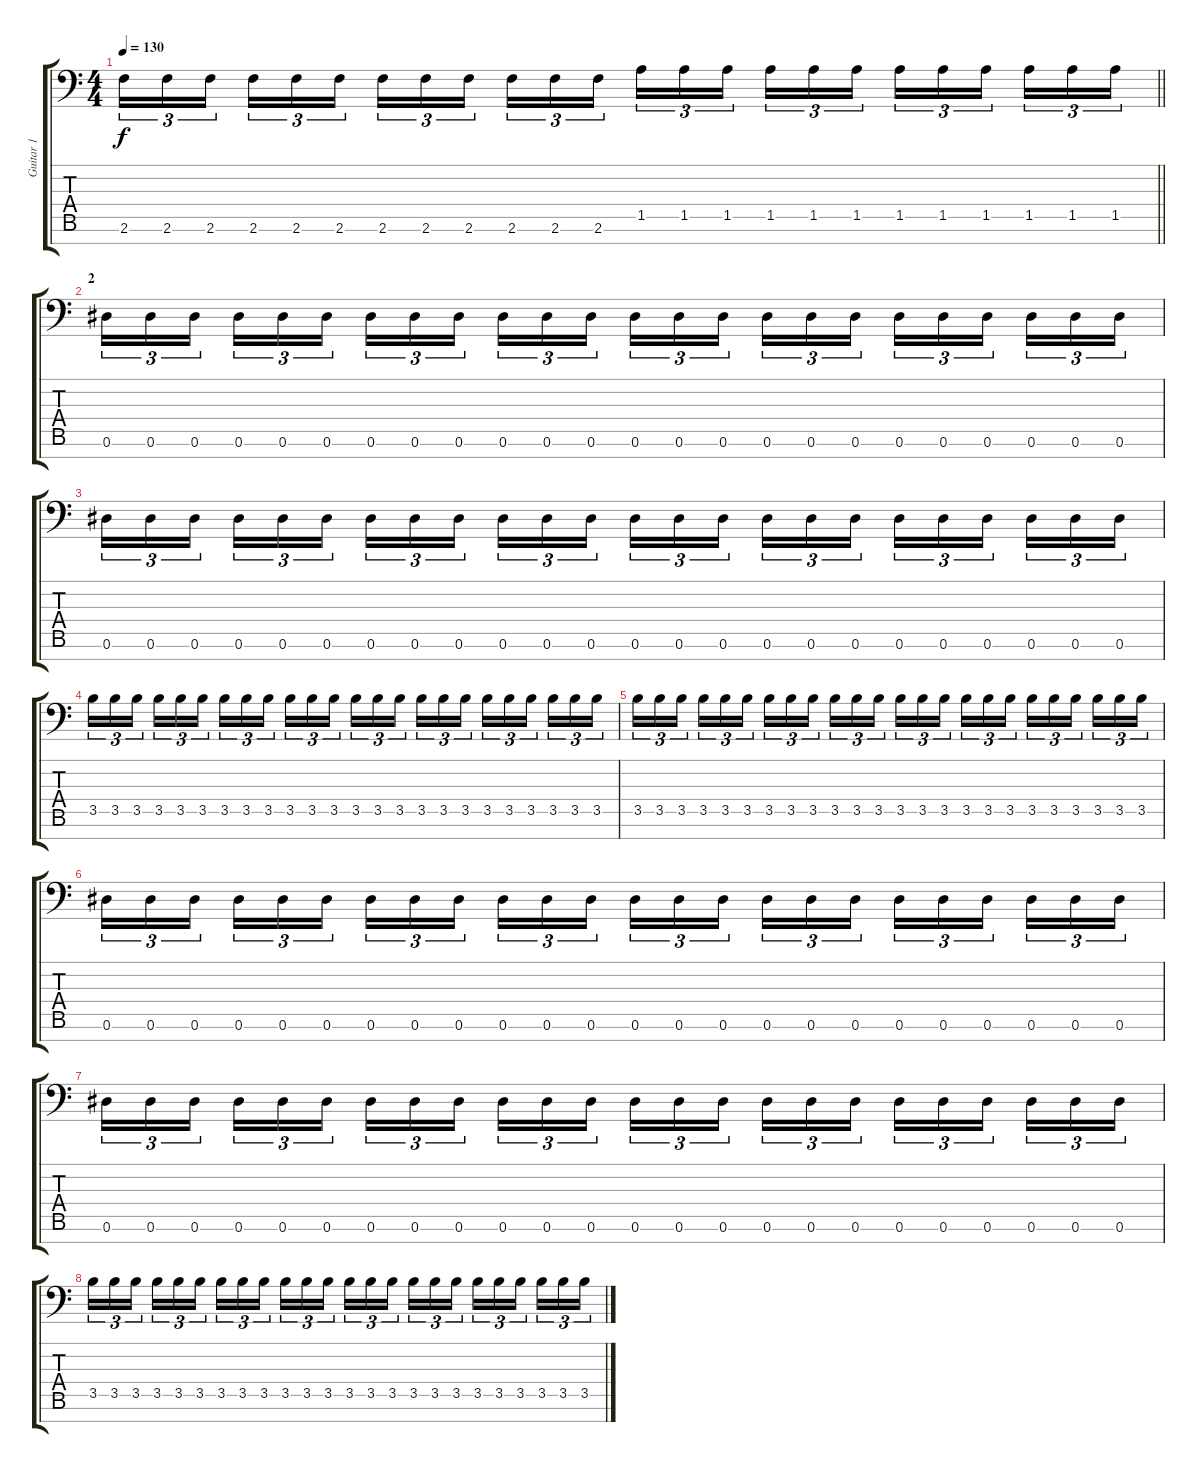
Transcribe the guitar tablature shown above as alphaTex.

\track ("Guitar 1" "Guitar 1") {instrument distortionguitar}
\staff {score tabs}
\tuning (Eb4 Bb3 Gb3 Db3 Ab2 Eb2 Bb1) {hide}
\ts (4 4)
\tempo 130
\clef f4
\barLineRight lightlight
\ks c
2.6.16{tu (3 2) dy f} 2.6.16{tu (3 2)} 2.6.16{tu (3 2) beam splitsecondary} 2.6.16{tu (3 2)} 2.6.16{tu (3 2)} 2.6.16{tu (3 2)} 2.6.16{tu (3 2)} 2.6.16{tu (3 2)} 2.6.16{tu (3 2) beam splitsecondary} 2.6.16{tu (3 2)} 2.6.16{tu (3 2)} 2.6.16{tu (3 2)} 1.5.16{tu (3 2)} 1.5.16{tu (3 2)} 1.5.16{tu (3 2) beam splitsecondary} 1.5.16{tu (3 2)} 1.5.16{tu (3 2)} 1.5.16{tu (3 2)} 1.5.16{tu (3 2)} 1.5.16{tu (3 2)} 1.5.16{tu (3 2) beam splitsecondary} 1.5.16{tu (3 2)} 1.5.16{tu (3 2)} 1.5.16{tu (3 2)} |
\section ("" "2")
0.6.16{tu (3 2)} 0.6.16{tu (3 2)} 0.6.16{tu (3 2) beam splitsecondary} 0.6.16{tu (3 2)} 0.6.16{tu (3 2)} 0.6.16{tu (3 2)} 0.6.16{tu (3 2)} 0.6.16{tu (3 2)} 0.6.16{tu (3 2) beam splitsecondary} 0.6.16{tu (3 2)} 0.6.16{tu (3 2)} 0.6.16{tu (3 2)} 0.6.16{tu (3 2)} 0.6.16{tu (3 2)} 0.6.16{tu (3 2) beam splitsecondary} 0.6.16{tu (3 2)} 0.6.16{tu (3 2)} 0.6.16{tu (3 2)} 0.6.16{tu (3 2)} 0.6.16{tu (3 2)} 0.6.16{tu (3 2) beam splitsecondary} 0.6.16{tu (3 2)} 0.6.16{tu (3 2)} 0.6.16{tu (3 2)} |
0.6.16{tu (3 2)} 0.6.16{tu (3 2)} 0.6.16{tu (3 2) beam splitsecondary} 0.6.16{tu (3 2)} 0.6.16{tu (3 2)} 0.6.16{tu (3 2)} 0.6.16{tu (3 2)} 0.6.16{tu (3 2)} 0.6.16{tu (3 2) beam splitsecondary} 0.6.16{tu (3 2)} 0.6.16{tu (3 2)} 0.6.16{tu (3 2)} 0.6.16{tu (3 2)} 0.6.16{tu (3 2)} 0.6.16{tu (3 2) beam splitsecondary} 0.6.16{tu (3 2)} 0.6.16{tu (3 2)} 0.6.16{tu (3 2)} 0.6.16{tu (3 2)} 0.6.16{tu (3 2)} 0.6.16{tu (3 2) beam splitsecondary} 0.6.16{tu (3 2)} 0.6.16{tu (3 2)} 0.6.16{tu (3 2)} |
3.5.16{tu (3 2)} 3.5.16{tu (3 2)} 3.5.16{tu (3 2) beam splitsecondary} 3.5.16{tu (3 2)} 3.5.16{tu (3 2)} 3.5.16{tu (3 2)} 3.5.16{tu (3 2)} 3.5.16{tu (3 2)} 3.5.16{tu (3 2) beam splitsecondary} 3.5.16{tu (3 2)} 3.5.16{tu (3 2)} 3.5.16{tu (3 2)} 3.5.16{tu (3 2)} 3.5.16{tu (3 2)} 3.5.16{tu (3 2) beam splitsecondary} 3.5.16{tu (3 2)} 3.5.16{tu (3 2)} 3.5.16{tu (3 2)} 3.5.16{tu (3 2)} 3.5.16{tu (3 2)} 3.5.16{tu (3 2) beam splitsecondary} 3.5.16{tu (3 2)} 3.5.16{tu (3 2)} 3.5.16{tu (3 2)} |
3.5.16{tu (3 2)} 3.5.16{tu (3 2)} 3.5.16{tu (3 2) beam splitsecondary} 3.5.16{tu (3 2)} 3.5.16{tu (3 2)} 3.5.16{tu (3 2)} 3.5.16{tu (3 2)} 3.5.16{tu (3 2)} 3.5.16{tu (3 2) beam splitsecondary} 3.5.16{tu (3 2)} 3.5.16{tu (3 2)} 3.5.16{tu (3 2)} 3.5.16{tu (3 2)} 3.5.16{tu (3 2)} 3.5.16{tu (3 2) beam splitsecondary} 3.5.16{tu (3 2)} 3.5.16{tu (3 2)} 3.5.16{tu (3 2)} 3.5.16{tu (3 2)} 3.5.16{tu (3 2)} 3.5.16{tu (3 2) beam splitsecondary} 3.5.16{tu (3 2)} 3.5.16{tu (3 2)} 3.5.16{tu (3 2)} |
0.6.16{tu (3 2)} 0.6.16{tu (3 2)} 0.6.16{tu (3 2) beam splitsecondary} 0.6.16{tu (3 2)} 0.6.16{tu (3 2)} 0.6.16{tu (3 2)} 0.6.16{tu (3 2)} 0.6.16{tu (3 2)} 0.6.16{tu (3 2) beam splitsecondary} 0.6.16{tu (3 2)} 0.6.16{tu (3 2)} 0.6.16{tu (3 2)} 0.6.16{tu (3 2)} 0.6.16{tu (3 2)} 0.6.16{tu (3 2) beam splitsecondary} 0.6.16{tu (3 2)} 0.6.16{tu (3 2)} 0.6.16{tu (3 2)} 0.6.16{tu (3 2)} 0.6.16{tu (3 2)} 0.6.16{tu (3 2) beam splitsecondary} 0.6.16{tu (3 2)} 0.6.16{tu (3 2)} 0.6.16{tu (3 2)} |
0.6.16{tu (3 2)} 0.6.16{tu (3 2)} 0.6.16{tu (3 2) beam splitsecondary} 0.6.16{tu (3 2)} 0.6.16{tu (3 2)} 0.6.16{tu (3 2)} 0.6.16{tu (3 2)} 0.6.16{tu (3 2)} 0.6.16{tu (3 2) beam splitsecondary} 0.6.16{tu (3 2)} 0.6.16{tu (3 2)} 0.6.16{tu (3 2)} 0.6.16{tu (3 2)} 0.6.16{tu (3 2)} 0.6.16{tu (3 2) beam splitsecondary} 0.6.16{tu (3 2)} 0.6.16{tu (3 2)} 0.6.16{tu (3 2)} 0.6.16{tu (3 2)} 0.6.16{tu (3 2)} 0.6.16{tu (3 2) beam splitsecondary} 0.6.16{tu (3 2)} 0.6.16{tu (3 2)} 0.6.16{tu (3 2)} |
3.5.16{tu (3 2)} 3.5.16{tu (3 2)} 3.5.16{tu (3 2) beam splitsecondary} 3.5.16{tu (3 2)} 3.5.16{tu (3 2)} 3.5.16{tu (3 2)} 3.5.16{tu (3 2)} 3.5.16{tu (3 2)} 3.5.16{tu (3 2) beam splitsecondary} 3.5.16{tu (3 2)} 3.5.16{tu (3 2)} 3.5.16{tu (3 2)} 3.5.16{tu (3 2)} 3.5.16{tu (3 2)} 3.5.16{tu (3 2) beam splitsecondary} 3.5.16{tu (3 2)} 3.5.16{tu (3 2)} 3.5.16{tu (3 2)} 3.5.16{tu (3 2)} 3.5.16{tu (3 2)} 3.5.16{tu (3 2) beam splitsecondary} 3.5.16{tu (3 2)} 3.5.16{tu (3 2)} 3.5.16{tu (3 2)}
